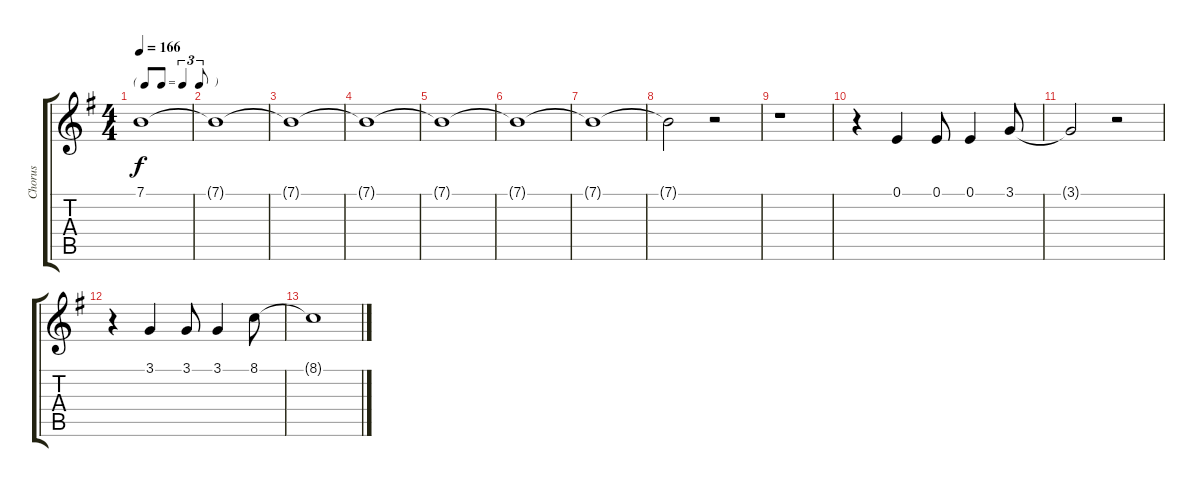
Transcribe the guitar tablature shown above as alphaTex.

\track ("Chorus" "Chorus") {instrument voiceoohs}
\staff {score tabs}
\tuning (E4 B3 G3 D3 A2 E2) {hide}
\ts (4 4)
\tf triplet8th
\tempo 166
\clef g2
\ks g
7.1.1{dy f volume 12 instrument choiraahs} |
7.1{t}.1 |
7.1{t}.1 |
7.1{t}.1 |
7.1{t}.1 |
7.1{t}.1 |
7.1{t}.1 |
7.1{t}.2 r.2 |
r.1 |
r.4 0.1.4{volume 16 instrument voiceoohs} 0.1.8 0.1.4 3.1.8 |
3.1{t}.2 r.2 |
r.4 3.1.4 3.1.8 3.1.4 8.1.8 |
8.1{t}.1
